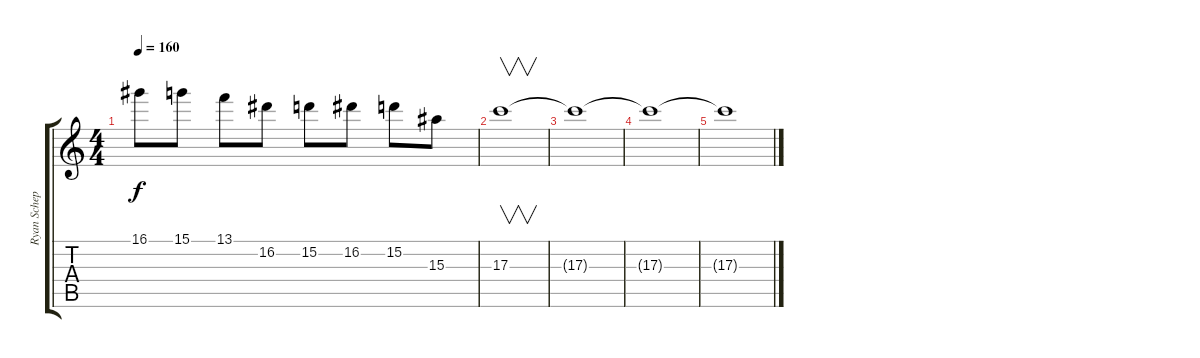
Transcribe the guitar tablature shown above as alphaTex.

\track ("Ryan Schepens" "Ryan Schep") {instrument overdrivenguitar}
\staff {score tabs}
\tuning (E4 B3 G3 D3 A2 E2) {hide}
\ts (4 4)
\tempo 160
\clef g2
\ks c
16.1.8{dy f} 15.1.8 13.1.8 16.2.8 15.2.8 16.2.8 15.2.8 15.3.8 |
17.3.1{v volume 8} |
17.3{t}.1 |
17.3{t}.1{volume 0} |
17.3{t}.1
